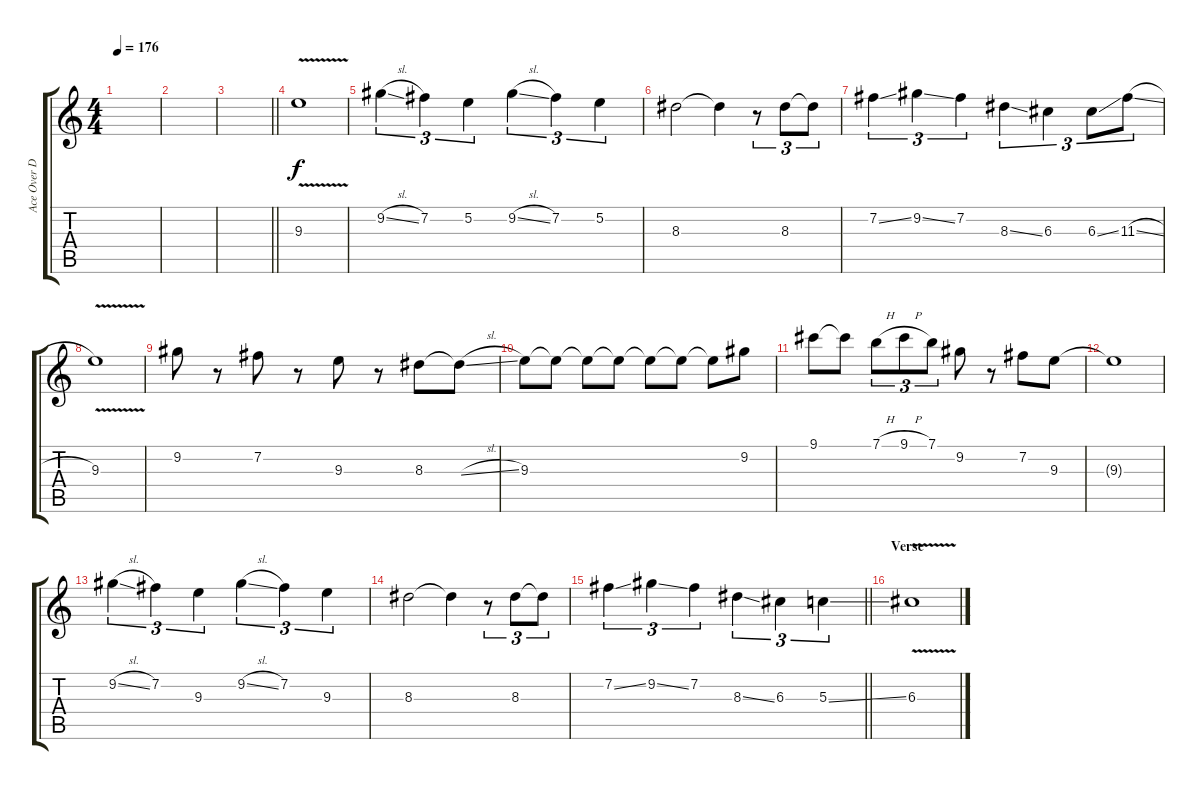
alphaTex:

\track ("Ace Over Dub" "Ace Over D") {instrument overdrivenguitar}
\staff {score tabs}
\tuning (E4 B3 G3 D3 A2 E2) {hide}
\ts (4 4)
\tempo 176
\clef g2
\ks c
|
|
\barLineRight lightlight
|
9.3{v}.1 |
9.2{sl}.4{tu (3 2)} 7.2.4{tu (3 2)} 5.2.4{tu (3 2)} 9.2{sl}.4{tu (3 2)} 7.2.4{tu (3 2)} 5.2.4{tu (3 2)} |
8.3.2 8.3{t}.4 r.8{tu (3 2)} 8.3.8{tu (3 2)} 8.3{t}.8{tu (3 2)} |
7.2{ss}.4{tu (3 2)} 9.2{ss}.4{tu (3 2)} 7.2.4{tu (3 2)} 8.3{ss}.4{tu (3 2)} 6.3.4{tu (3 2)} 6.3{ss}.8{tu (3 2)} 11.3{sl}.8{tu (3 2)} |
9.3{v}.1 |
9.2.8 r.8 7.2.8 r.8 9.3.8 r.8 8.3.8 8.3{sl t}.8 |
9.3.8 9.3{t}.8 9.3{t}.8 9.3{t}.8 9.3{t}.8 9.3{t}.8 9.3{t}.8 9.2.8 |
9.1.8 9.1{t}.8 7.1{h}.8{tu (3 2)} 9.1{h}.8{tu (3 2)} 7.1.8{tu (3 2)} 9.2.8 r.8 7.2.8 9.3.8 |
9.3{t}.1 |
9.2{sl}.4{tu (3 2)} 7.2.4{tu (3 2)} 9.3.4{tu (3 2)} 9.2{sl}.4{tu (3 2)} 7.2.4{tu (3 2)} 9.3.4{tu (3 2)} |
8.3.2 8.3{t}.4 r.8{tu (3 2)} 8.3.8{tu (3 2)} 8.3{t}.8{tu (3 2)} |
\barLineRight lightlight
7.2{ss}.4{tu (3 2)} 9.2{ss}.4{tu (3 2)} 7.2.4{tu (3 2)} 8.3{ss}.4{tu (3 2)} 6.3.4{tu (3 2)} 5.3{ss}.4{tu (3 2)} |
\section ("" "Verse")
6.3{v}.1
